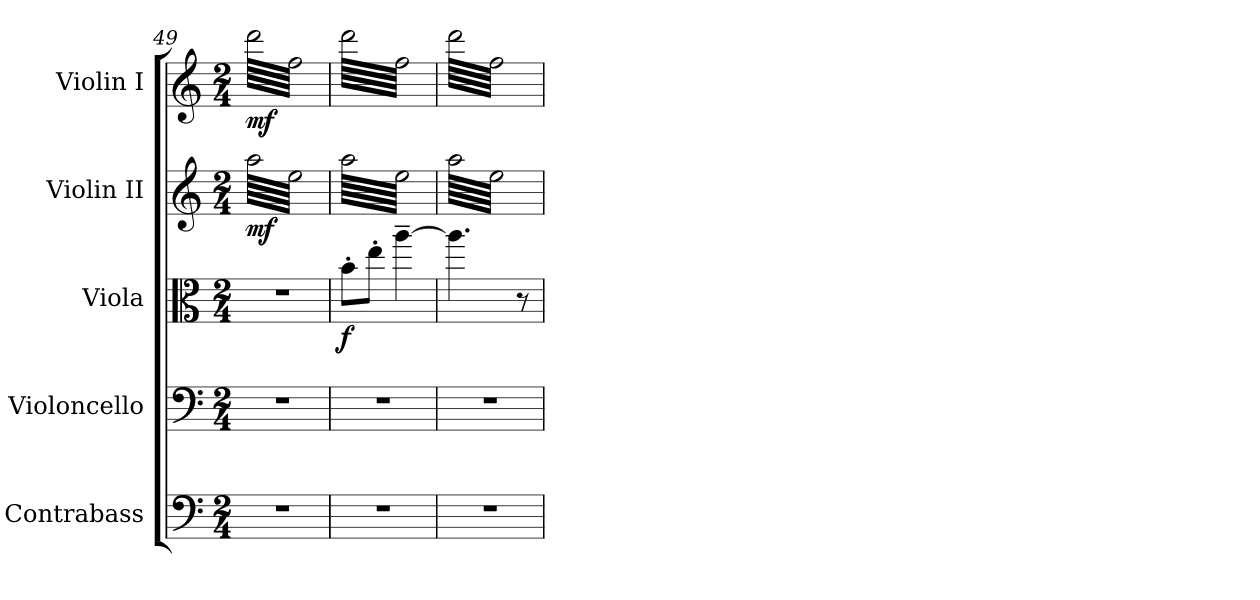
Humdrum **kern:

**kern	**kern	**kern	**dynam	**kern	**dynam	**kern	**dynam
*part5	*part4	*part3	*part3	*part2	*part2	*part1	*part1
*staff5	*staff4	*staff3	*staff3	*staff2	*staff2	*staff1	*staff1
*I"Contrabass	*I"Violoncello	*I"Viola	*	*I"Violin II	*	*I"Violin I	*
*I'Cb.	*I'Vc.	*I'Vla.	*	*I'Vln. II	*	*I'Vln. I	*
*clefF4	*clefF4	*clefC3	*	*clefG2	*	*clefG2	*
*ITrd7c12	*	*	*	*	*	*	*
*k[]	*k[]	*k[]	*	*k[]	*	*k[]	*
*M2/4	*M2/4	*M2/4	*	*M2/4	*	*M2/4	*
=49	=49	=49	=49	=49	=49	=49	=49
!	!	!	!	!	!LO:DY:b	!	!LO:DY:b
*	*	*	*	*tremolo	*	*	*
*	*	*	*	*	*	*tremolo	*
2r	2r	2r	.	64aa\LLLL	mf	64ddd\LLLL	mf
.	.	.	.	64ee\	.	64ff\	.
.	.	.	.	64aa\	.	64ddd\	.
.	.	.	.	64ee\	.	64ff\	.
.	.	.	.	64aa\	.	64ddd\	.
.	.	.	.	64ee\	.	64ff\	.
.	.	.	.	64aa\	.	64ddd\	.
.	.	.	.	64ee\	.	64ff\	.
.	.	.	.	64aa\	.	64ddd\	.
.	.	.	.	64ee\	.	64ff\	.
.	.	.	.	64aa\	.	64ddd\	.
.	.	.	.	64ee\	.	64ff\	.
.	.	.	.	64aa\	.	64ddd\	.
.	.	.	.	64ee\	.	64ff\	.
.	.	.	.	64aa\	.	64ddd\	.
.	.	.	.	64ee\	.	64ff\	.
.	.	.	.	64aa\	.	64ddd\	.
.	.	.	.	64ee\	.	64ff\	.
.	.	.	.	64aa\	.	64ddd\	.
.	.	.	.	64ee\	.	64ff\	.
.	.	.	.	64aa\	.	64ddd\	.
.	.	.	.	64ee\	.	64ff\	.
.	.	.	.	64aa\	.	64ddd\	.
.	.	.	.	64ee\	.	64ff\	.
.	.	.	.	64aa\	.	64ddd\	.
.	.	.	.	64ee\	.	64ff\	.
.	.	.	.	64aa\	.	64ddd\	.
.	.	.	.	64ee\	.	64ff\	.
.	.	.	.	64aa\	.	64ddd\	.
.	.	.	.	64ee\	.	64ff\	.
.	.	.	.	64aa\	.	64ddd\	.
.	.	.	.	64ee\JJJJ	.	64ff\JJJJ	.
=50	=50	=50	=50	=50	=50	=50	=50
!	!	!	!LO:DY:b	!	!	!	!
2r	2r	8b'\L	f	64aa\LLLL	.	64ddd\LLLL	.
.	.	.	.	64ee\	.	64ff\	.
.	.	.	.	64aa\	.	64ddd\	.
.	.	.	.	64ee\	.	64ff\	.
.	.	.	.	64aa\	.	64ddd\	.
.	.	.	.	64ee\	.	64ff\	.
.	.	.	.	64aa\	.	64ddd\	.
.	.	.	.	64ee\	.	64ff\	.
.	.	8ee'\J	.	64aa\	.	64ddd\	.
.	.	.	.	64ee\	.	64ff\	.
.	.	.	.	64aa\	.	64ddd\	.
.	.	.	.	64ee\	.	64ff\	.
.	.	.	.	64aa\	.	64ddd\	.
.	.	.	.	64ee\	.	64ff\	.
.	.	.	.	64aa\	.	64ddd\	.
.	.	.	.	64ee\	.	64ff\	.
.	.	[4aa~\	.	64aa\	.	64ddd\	.
.	.	.	.	64ee\	.	64ff\	.
.	.	.	.	64aa\	.	64ddd\	.
.	.	.	.	64ee\	.	64ff\	.
.	.	.	.	64aa\	.	64ddd\	.
.	.	.	.	64ee\	.	64ff\	.
.	.	.	.	64aa\	.	64ddd\	.
.	.	.	.	64ee\	.	64ff\	.
.	.	.	.	64aa\	.	64ddd\	.
.	.	.	.	64ee\	.	64ff\	.
.	.	.	.	64aa\	.	64ddd\	.
.	.	.	.	64ee\	.	64ff\	.
.	.	.	.	64aa\	.	64ddd\	.
.	.	.	.	64ee\	.	64ff\	.
.	.	.	.	64aa\	.	64ddd\	.
.	.	.	.	64ee\JJJJ	.	64ff\JJJJ	.
=51	=51	=51	=51	=51	=51	=51	=51
2r	2r	4.aa\]	.	64aa\LLLL	.	64ddd\LLLL	.
.	.	.	.	64ee\	.	64ff\	.
.	.	.	.	64aa\	.	64ddd\	.
.	.	.	.	64ee\	.	64ff\	.
.	.	.	.	64aa\	.	64ddd\	.
.	.	.	.	64ee\	.	64ff\	.
.	.	.	.	64aa\	.	64ddd\	.
.	.	.	.	64ee\	.	64ff\	.
.	.	.	.	64aa\	.	64ddd\	.
.	.	.	.	64ee\	.	64ff\	.
.	.	.	.	64aa\	.	64ddd\	.
.	.	.	.	64ee\	.	64ff\	.
.	.	.	.	64aa\	.	64ddd\	.
.	.	.	.	64ee\	.	64ff\	.
.	.	.	.	64aa\	.	64ddd\	.
.	.	.	.	64ee\	.	64ff\	.
.	.	.	.	64aa\	.	64ddd\	.
.	.	.	.	64ee\	.	64ff\	.
.	.	.	.	64aa\	.	64ddd\	.
.	.	.	.	64ee\	.	64ff\	.
.	.	.	.	64aa\	.	64ddd\	.
.	.	.	.	64ee\	.	64ff\	.
.	.	.	.	64aa\	.	64ddd\	.
.	.	.	.	64ee\	.	64ff\	.
.	.	8r	.	64aa\	.	64ddd\	.
.	.	.	.	64ee\	.	64ff\	.
.	.	.	.	64aa\	.	64ddd\	.
.	.	.	.	64ee\	.	64ff\	.
.	.	.	.	64aa\	.	64ddd\	.
.	.	.	.	64ee\	.	64ff\	.
.	.	.	.	64aa\	.	64ddd\	.
.	.	.	.	64ee\JJJJ	.	64ff\JJJJ	.
*	*	*	*	*	*	*Xtremolo	*
*	*	*	*	*Xtremolo	*	*	*
.	.	.	.	.	.	.	.
.	.	.	.	.	.	.	.
.	.	.	.	.	.	.	.
.	.	.	.	.	.	.	.
.	.	.	.	.	.	.	.
.	.	.	.	.	.	.	.
.	.	.	.	.	.	.	.
.	.	.	.	.	.	.	.
.	.	.	.	.	.	.	.
.	.	.	.	.	.	.	.
.	.	.	.	.	.	.	.
.	.	.	.	.	.	.	.
.	.	.	.	.	.	.	.
.	.	.	.	.	.	.	.
.	.	.	.	.	.	.	.
.	.	.	.	.	.	.	.
=	=	=	=	=	=	=	=
*-	*-	*-	*-	*-	*-	*-	*-
